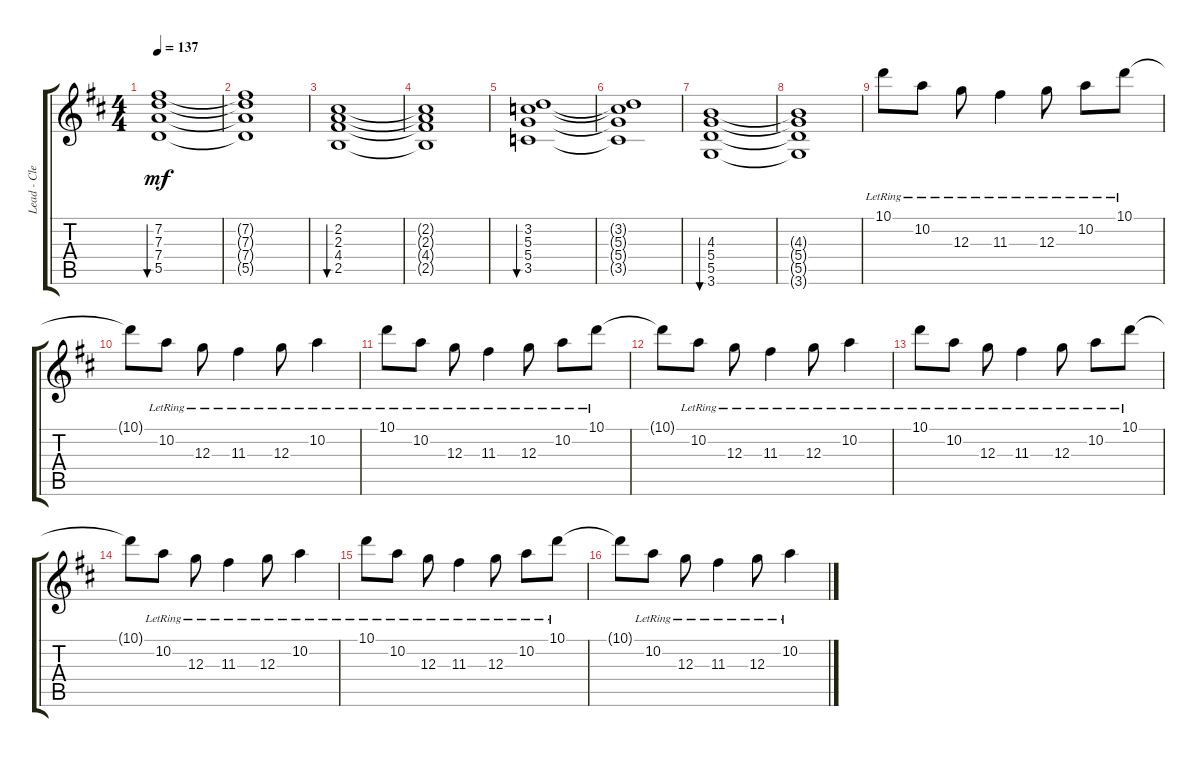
\track ("Lead - Clean" "Lead - Cle") {instrument electricguitarjazz}
\staff {score tabs}
\tuning (E4 B3 G3 D3 A2 E2) {hide}
\ts (4 4)
\tempo 137
\clef g2
\ks d
(7.2 7.3 7.4 5.5).1{bu 30 dy mf} |
(7.2{t} 7.3{t} 7.4{t} 5.5{t}).1 |
(2.2 2.3 4.4 2.5).1{bu 30} |
(2.2{t} 2.3{t} 4.4{t} 2.5{t}).1 |
(3.2 5.3 5.4 3.5).1{bu 30} |
(3.2{t} 5.3{t} 5.4{t} 3.5{t}).1 |
(4.3 5.4 5.5 3.6).1{bu 30} |
(4.3{t} 5.4{t} 5.5{t} 3.6{t}).1 |
10.1{lr}.8 10.2{lr}.8 12.3{lr}.8 11.3{lr}.4 12.3{lr}.8 10.2{lr}.8 10.1{lr}.8 |
10.1{t}.8 10.2{lr}.8 12.3{lr}.8 11.3{lr}.4 12.3{lr}.8 10.2{lr}.4 |
10.1{lr}.8 10.2{lr}.8 12.3{lr}.8 11.3{lr}.4 12.3{lr}.8 10.2{lr}.8 10.1{lr}.8 |
10.1{t}.8 10.2{lr}.8 12.3{lr}.8 11.3{lr}.4 12.3{lr}.8 10.2{lr}.4 |
10.1{lr}.8 10.2{lr}.8 12.3{lr}.8 11.3{lr}.4 12.3{lr}.8 10.2{lr}.8 10.1{lr}.8 |
10.1{t}.8 10.2{lr}.8 12.3{lr}.8 11.3{lr}.4 12.3{lr}.8 10.2{lr}.4 |
10.1{lr}.8 10.2{lr}.8 12.3{lr}.8 11.3{lr}.4 12.3{lr}.8 10.2{lr}.8 10.1{lr}.8 |
10.1{t}.8 10.2{lr}.8 12.3{lr}.8 11.3{lr}.4 12.3{lr}.8 10.2{lr}.4
